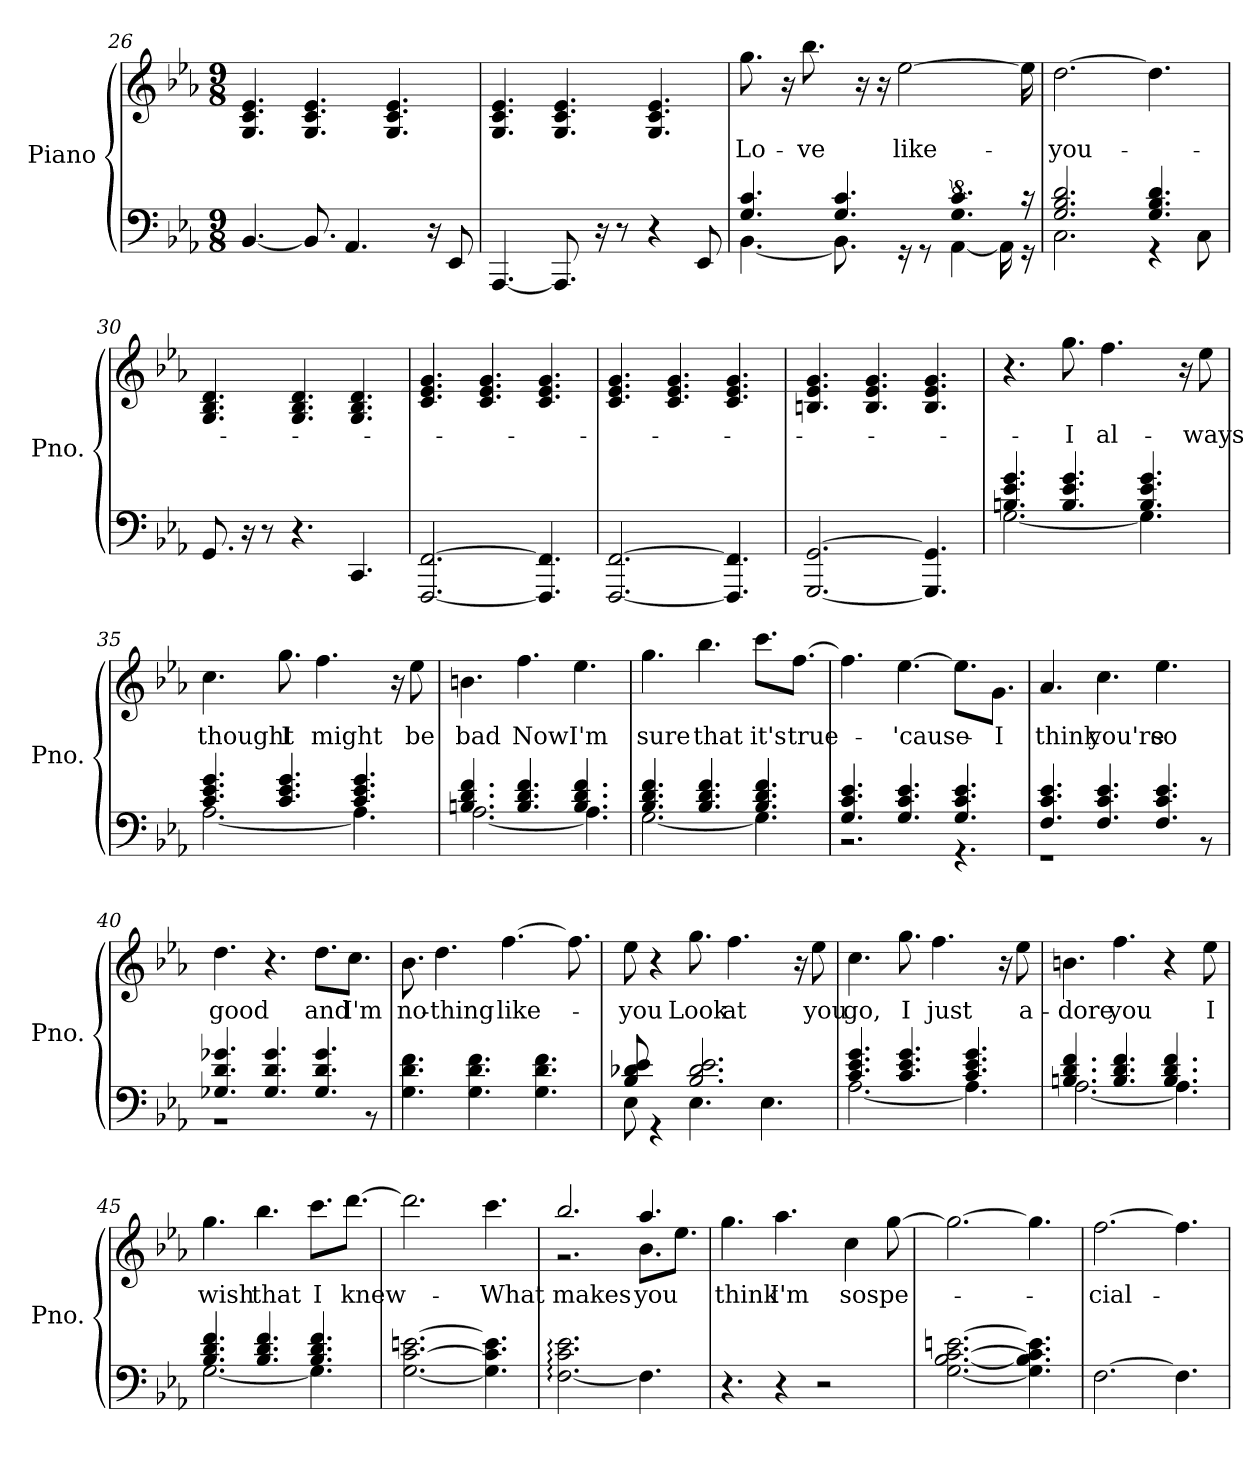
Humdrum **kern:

**kern	**kern	**text
*part1	*part1	*part1
*staff2	*staff1	*staff1
*I"Piano	*	*
*I'Pno.	*	*
*clefF4	*clefG2	*
*k[b-e-a-]	*k[b-e-a-]	*
*M9/8	*M9/8	*
=26	=26	=26
[4.BB-/	4.G/ 4.c/ 4.e-/	.
8.BB-/]	4.G/ 4.c/ 4.e-/	.
4.AA-/	.	.
.	4.G/ 4.c/ 4.e-/	.
16r	.	.
8EE-/	.	.
=27	=27	=27
[4.AAA-/	4.G/ 4.c/ 4.e-/	.
8.AAA-/]	4.G/ 4.c/ 4.e-/	.
16r	.	.
8r	.	.
4r	4.G/ 4.c/ 4.e-/	.
8EE-/	.	.
=28	=28	=28
*^	*	*
4.G/ 4.c/	[4.BB-\	8.gg\	Lo-
.	.	16r	.
.	.	8.bb-\	-ve
4.G/ 4.c/	8.BB-\]	.	.
.	.	16r	.
.	.	16r	.
.	16r	[2ee-\	like-
.	8r	.	.
!LO:N:vis=4.	!	!	!
16%5G/ 16%5c/	[4AA-\	.	.
.	16AA-\]	.	.
16r	16r	16ee-\]	.
=29	=29	=29	=29
2.G/ 2.B-/ 2.d/	2.C\	[2.dd\	-you-
4.G/ 4.B-/ 4.d/	4r	4.dd\]	.
.	8C\	.	.
*v	*v	*	*
!!LO:LB:g=z
=30	=30	=30
8.GG/	4.G/ 4.B-/ 4.d/	.
16r	.	.
8r	.	.
4.r	4.G/ 4.B-/ 4.d/	.
4.CC/	4.G/ 4.B-/ 4.d/	.
=31	=31	=31
[2.FFF/ [2.FF/	4.c/ 4.e-/ 4.g/	.
.	4.c/ 4.e-/ 4.g/	.
4.FFF/] 4.FF/]	4.c/ 4.e-/ 4.g/	.
=32	=32	=32
[2.FFF/ [2.FF/	4.c/ 4.e-/ 4.g/	.
.	4.c/ 4.e-/ 4.g/	.
4.FFF/] 4.FF/]	4.c/ 4.e-/ 4.g/	.
=33	=33	=33
[2.GGG/ [2.GG/	4.Bn/ 4.e-/ 4.g/	.
.	4.B/ 4.e-/ 4.g/	.
4.GGG/] 4.GG/]	4.B/ 4.e-/ 4.g/	.
=34	=34	=34
*^	*	*
4.Bn/ 4.e-/ 4.g/	[2.G\	4.r	.
4.B/ 4.e-/ 4.g/	.	8.gg\	-I
.	.	4.ff\	al-
4.B/ 4.e-/ 4.g/	4.G\]	.	.
.	.	16r	.
.	.	8ee-\	-ways
!!LO:LB:g=z
=35	=35	=35	=35
4.c/ 4.e-/ 4.g/	[2.A-\	4.cc\	thought
4.c/ 4.e-/ 4.g/	.	8.gg\	I
.	.	4.ff\	might
4.c/ 4.e-/ 4.g/	4.A-\]	.	.
.	.	16r	.
.	.	8ee-\	be
=36	=36	=36	=36
4.Bn/ 4.d/ 4.f/	[2.A-\	4.bn\	bad
4.B/ 4.d/ 4.f/	.	4.ff\	Now
4.B/ 4.d/ 4.f/	4.A-\]	4.ee-\	I'm
=37	=37	=37	=37
4.B-/ 4.d/ 4.f/	[2.G\	4.gg\	sure
4.B-/ 4.d/ 4.f/	.	4.bb-\	that
4.B-/ 4.d/ 4.f/	4.G\]	8.ccc\L	it's
.	.	[8.ff\J	true-
=38	=38	=38	=38
4.G/ 4.c/ 4.e-/	2.r	4.ff\]	.
4.G/ 4.c/ 4.e-/	.	[4.ee-\	-'cause-
4.G/ 4.c/ 4.e-/	4.r	8.ee-\L]	.
.	.	8.g\J	-I
!!LO:LB:g=z
=39	=39	=39	=39
4.F/ 4.c/ 4.e-/	1r	4.a-/	think
4.F/ 4.c/ 4.e-/	.	4.cc\	you're
4.F/ 4.c/ 4.e-/	.	4.ee-\	so
.	8r	.	.
=40	=40	=40	=40
4.G-X/ 4.d/ 4.g-X/	1r	4.dd\	good
4.G-/ 4.d/ 4.g-/	.	4.r	.
4.G-/ 4.d/ 4.g-/	.	8.dd\L	and
.	.	8.cc\J	I'm
.	8r	.	.
*v	*v	*	*
=41	=41	=41
4.G\ 4.d\ 4.f\	8.b-\	no-
.	4.dd\	-thing
4.G\ 4.d\ 4.f\	.	.
.	[4.ff\	like-
4.G\ 4.d\ 4.f\	.	.
.	8.ff\]	.
=42	=42	=42
*^	*	*
8B-/ 8d-X/ 8e-/	8E-\	8ee-\	-you
4rGG	4ryy	4r	.
2.B-/ 2.d-/ 2.e-/	4.E-\	8.gg\	Look
.	.	4.ff\	at
.	4.E-\	.	.
.	.	16r	.
.	.	8ee-\	you
=43	=43	=43	=43
4.c/ 4.e-/ 4.g/	[2.A-\	4.cc\	go,
4.c/ 4.e-/ 4.g/	.	8.gg\	I
.	.	4.ff\	just
4.c/ 4.e-/ 4.g/	4.A-\]	.	.
.	.	16r	.
.	.	8ee-\	a-
!!LO:LB:g=z
=44	=44	=44	=44
4.Bn/ 4.d/ 4.f/	[2.A-\	4.bn\	-dore
4.B/ 4.d/ 4.f/	.	4.ff\	you
4.B/ 4.d/ 4.f/	4.A-\]	4r	.
.	.	8ee-\	I
=45	=45	=45	=45
4.B-/ 4.d/ 4.f/	[2.G\	4.gg\	wish
4.B-/ 4.d/ 4.f/	.	4.bb-\	that
4.B-/ 4.d/ 4.f/	4.G\]	8.ccc\L	I
.	.	[8.ddd\J	knew-
*v	*v	*	*
=46	=46	=46
[2.G\ [2.c\ [2.en\	2.ddd\]	.
4.G\] 4.c\] 4.e\]	4.ccc\	-What
=47	=47	=47
*	*^	*
[2.F\: 2.c\: 2.e-\:	2.bb-/	2.r	makes
4.F\]	4.aa-/	8.b-\L	you
.	.	8.ee-\J	.
*	*v	*v	*
=48	=48	=48
4.r	4.gg\	think
4r	4.aa-\	I'm
2r	.	.
.	4cc\	so
.	[8gg\	spe-
!!LO:PB:g=z
=49	=49	=49
[2.G\ [2.B-\ [2.c\ [2.en\	2.gg\_	.
4.G\] 4.B-\] 4.c\] 4.e\]	4.gg\]	.
=50	=50	=50
[2.F\	[2.ff\	-cial-
4.F\]	4.ff\]	.
=	=	=
*-	*-	*-
